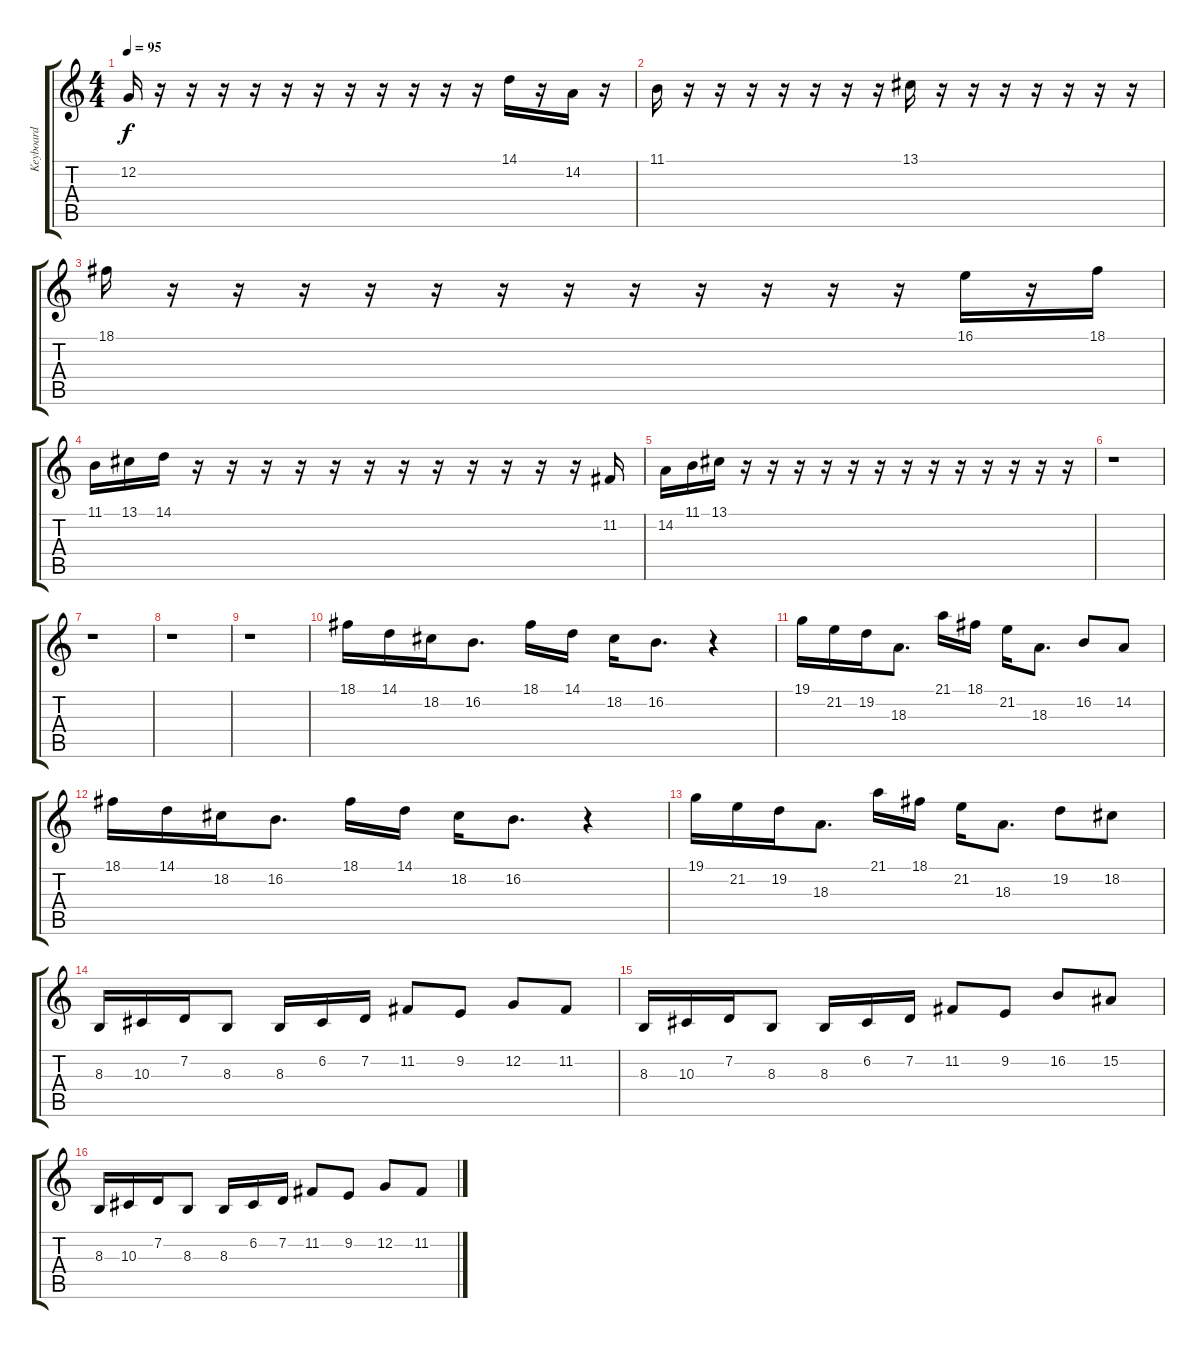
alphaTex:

\track ("Keyboard" "Keyboard") {instrument acousticgrandpiano}
\staff {score tabs}
\tuning (C4 G3 Eb3 Bb2 F2 C2) {hide}
\ts (4 4)
\tempo 95
\clef g2
\ks c
12.2.16{dy f} r.16 r.16 r.16 r.16 r.16 r.16 r.16 r.16 r.16 r.16 r.16 14.1.16 r.16 14.2.16 r.16 |
11.1.16 r.16 r.16 r.16 r.16 r.16 r.16 r.16 13.1.16 r.16 r.16 r.16 r.16 r.16 r.16 r.16 |
18.1.16 r.16 r.16 r.16 r.16 r.16 r.16 r.16 r.16 r.16 r.16 r.16 r.16 16.1.16 r.16 18.1.16 |
11.1.16 13.1.16 14.1.16 r.16 r.16 r.16 r.16 r.16 r.16 r.16 r.16 r.16 r.16 r.16 r.16 11.2.16 |
14.2.16 11.1.16 13.1.16 r.16 r.16 r.16 r.16 r.16 r.16 r.16 r.16 r.16 r.16 r.16 r.16 r.16 |
r.1 |
r.1 |
r.1 |
r.1 |
18.1.16 14.1.16 18.2.16 16.2.8{d} 18.1.16 14.1.16 18.2.16 16.2.8{d} r.4 |
19.1.16 21.2.16 19.2.16 18.3.8{d} 21.1.16 18.1.16 21.2.16 18.3.8{d} 16.2.8 14.2.8 |
18.1.16 14.1.16 18.2.16 16.2.8{d} 18.1.16 14.1.16 18.2.16 16.2.8{d} r.4 |
19.1.16 21.2.16 19.2.16 18.3.8{d} 21.1.16 18.1.16 21.2.16 18.3.8{d} 19.2.8 18.2.8 |
8.3.16 10.3.16 7.2.16 8.3.8 8.3.16 6.2.16 7.2.16 11.2.8 9.2.8 12.2.8 11.2.8 |
8.3.16 10.3.16 7.2.16 8.3.8 8.3.16 6.2.16 7.2.16 11.2.8 9.2.8 16.2.8 15.2.8 |
8.3.16 10.3.16 7.2.16 8.3.8 8.3.16 6.2.16 7.2.16 11.2.8 9.2.8 12.2.8 11.2.8
